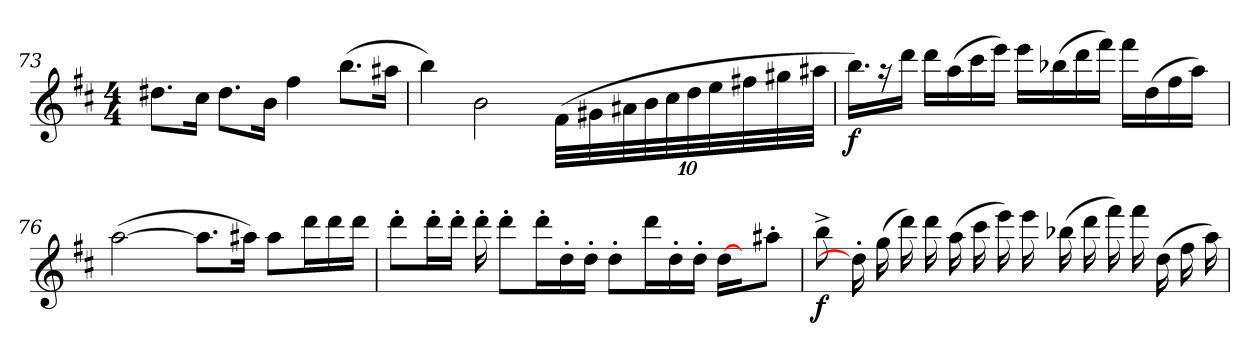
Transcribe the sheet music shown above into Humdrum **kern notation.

**kern	**dynam
*part1	*part1
*staff1	*staff1
*clefG2	*
*k[f#c#]	*
*M4/4	*
=73	=73
8.dd#X\L	.
16cc#\Jk	.
8.dd#\L	.
16b\Jk	.
4ff#\	.
(>8.bb\L	.
16aa#X\Jk	.
=74	=74
4bb\)	.
2b\	.
(>40f#\LLL	.
40g#X\	.
40a#X\	.
40b\	.
40cc#\	.
40dd\	.
40ee\	.
40ff#X\	.
40gg#X\	.
40aa#X\JJJ	.
=75	=75
!	!LO:DY:b
16.bb\LL)	f
16raa	.
16ddd\JJ	.
16ddd\LL	.
(>16aa\	.
16ccc#\	.
16eee\JJ)	.
16eee\LL	.
(>16bb-X\	.
16ddd\	.
16fff#\JJ)	.
16fff#\LL	.
(>16dd\	.
16ff#\	.
16aa\JJ)	.
32ryy	.
=76	=76
(>[2aa\	.
8.aa\L]	.
16aa#X\Jk)	.
8aa#\L	.
16ddd\L	.
16ddd\	.
16ddd\JJ	.
=77	=77
8ddd'\L	.
16ddd'\L	.
16ddd'\JJ	.
16ddd'\	.
8ddd'\L	.
16ddd'\L	.
16dd'\	.
16dd'\JJ	.
8dd'\L	.
16ddd\L	.
16dd'\	.
16dd'\JJ	.
[16dd\L	.
16ryy	.
8aa#X'\J	.
=78	=78
!	!LO:DY:b
8bb^\L	f
16dd'\L]	.
(>16gg\L	.
16ddd\JJ)	.
16ddd\LL	.
(>16aa\	.
16ccc#\	.
16eee\JJ)	.
16eee\LL	.
(>16bb-X\	.
16ddd\	.
16fff#\JJ)	.
16fff#\LL	.
(>16dd\	.
16ff#\	.
16aa\JJ)	.
=	=
*-	*-
